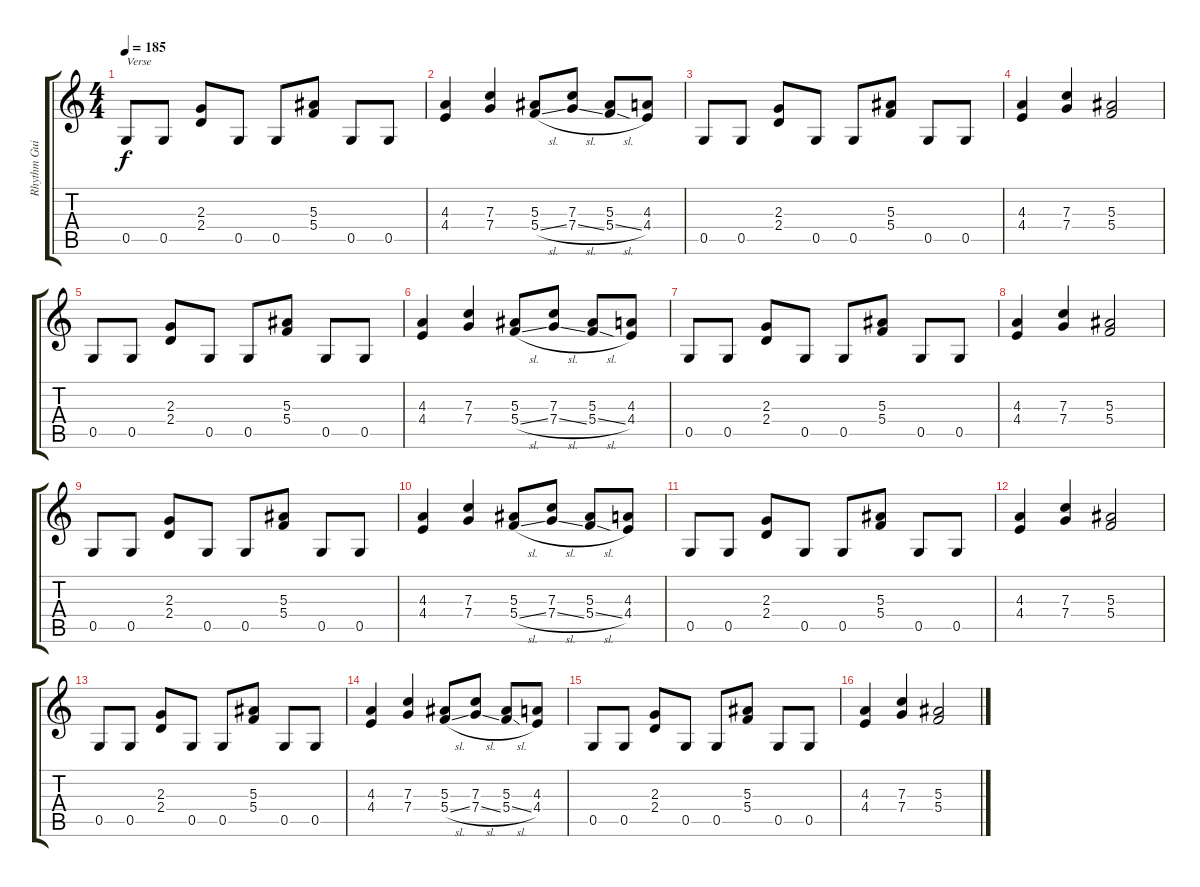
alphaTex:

\track ("Rhythm Guitar" "Rhythm Gui") {instrument distortionguitar}
\staff {score tabs}
\tuning (D4 A3 F3 C3 G2 D2) {hide}
\ts (4 4)
\tempo 185
\clef g2
\ks c
0.5.8{txt "Verse" dy f} 0.5.8 (2.3 2.4).8 0.5.8 0.5.8 (5.3 5.4).8 0.5.8 0.5.8 |
(4.3 4.4).4 (7.3 7.4).4 (5.3 5.4{sl}).8 (7.3 7.4{sl}).8 (5.3 5.4{sl}).8 (4.3 4.4).8 |
0.5.8 0.5.8 (2.3 2.4).8 0.5.8 0.5.8 (5.3 5.4).8 0.5.8 0.5.8 |
(4.3 4.4).4 (7.3 7.4).4 (5.3 5.4).2 |
0.5.8 0.5.8 (2.3 2.4).8 0.5.8 0.5.8 (5.3 5.4).8 0.5.8 0.5.8 |
(4.3 4.4).4 (7.3 7.4).4 (5.3 5.4{sl}).8 (7.3 7.4{sl}).8 (5.3 5.4{sl}).8 (4.3 4.4).8 |
0.5.8 0.5.8 (2.3 2.4).8 0.5.8 0.5.8 (5.3 5.4).8 0.5.8 0.5.8 |
(4.3 4.4).4 (7.3 7.4).4 (5.3 5.4).2 |
0.5.8 0.5.8 (2.3 2.4).8 0.5.8 0.5.8 (5.3 5.4).8 0.5.8 0.5.8 |
(4.3 4.4).4 (7.3 7.4).4 (5.3 5.4{sl}).8 (7.3 7.4{sl}).8 (5.3 5.4{sl}).8 (4.3 4.4).8 |
0.5.8 0.5.8 (2.3 2.4).8 0.5.8 0.5.8 (5.3 5.4).8 0.5.8 0.5.8 |
(4.3 4.4).4 (7.3 7.4).4 (5.3 5.4).2 |
0.5.8 0.5.8 (2.3 2.4).8 0.5.8 0.5.8 (5.3 5.4).8 0.5.8 0.5.8 |
(4.3 4.4).4 (7.3 7.4).4 (5.3 5.4{sl}).8 (7.3 7.4{sl}).8 (5.3 5.4{sl}).8 (4.3 4.4).8 |
0.5.8 0.5.8 (2.3 2.4).8 0.5.8 0.5.8 (5.3 5.4).8 0.5.8 0.5.8 |
(4.3 4.4).4 (7.3 7.4).4 (5.3 5.4).2
